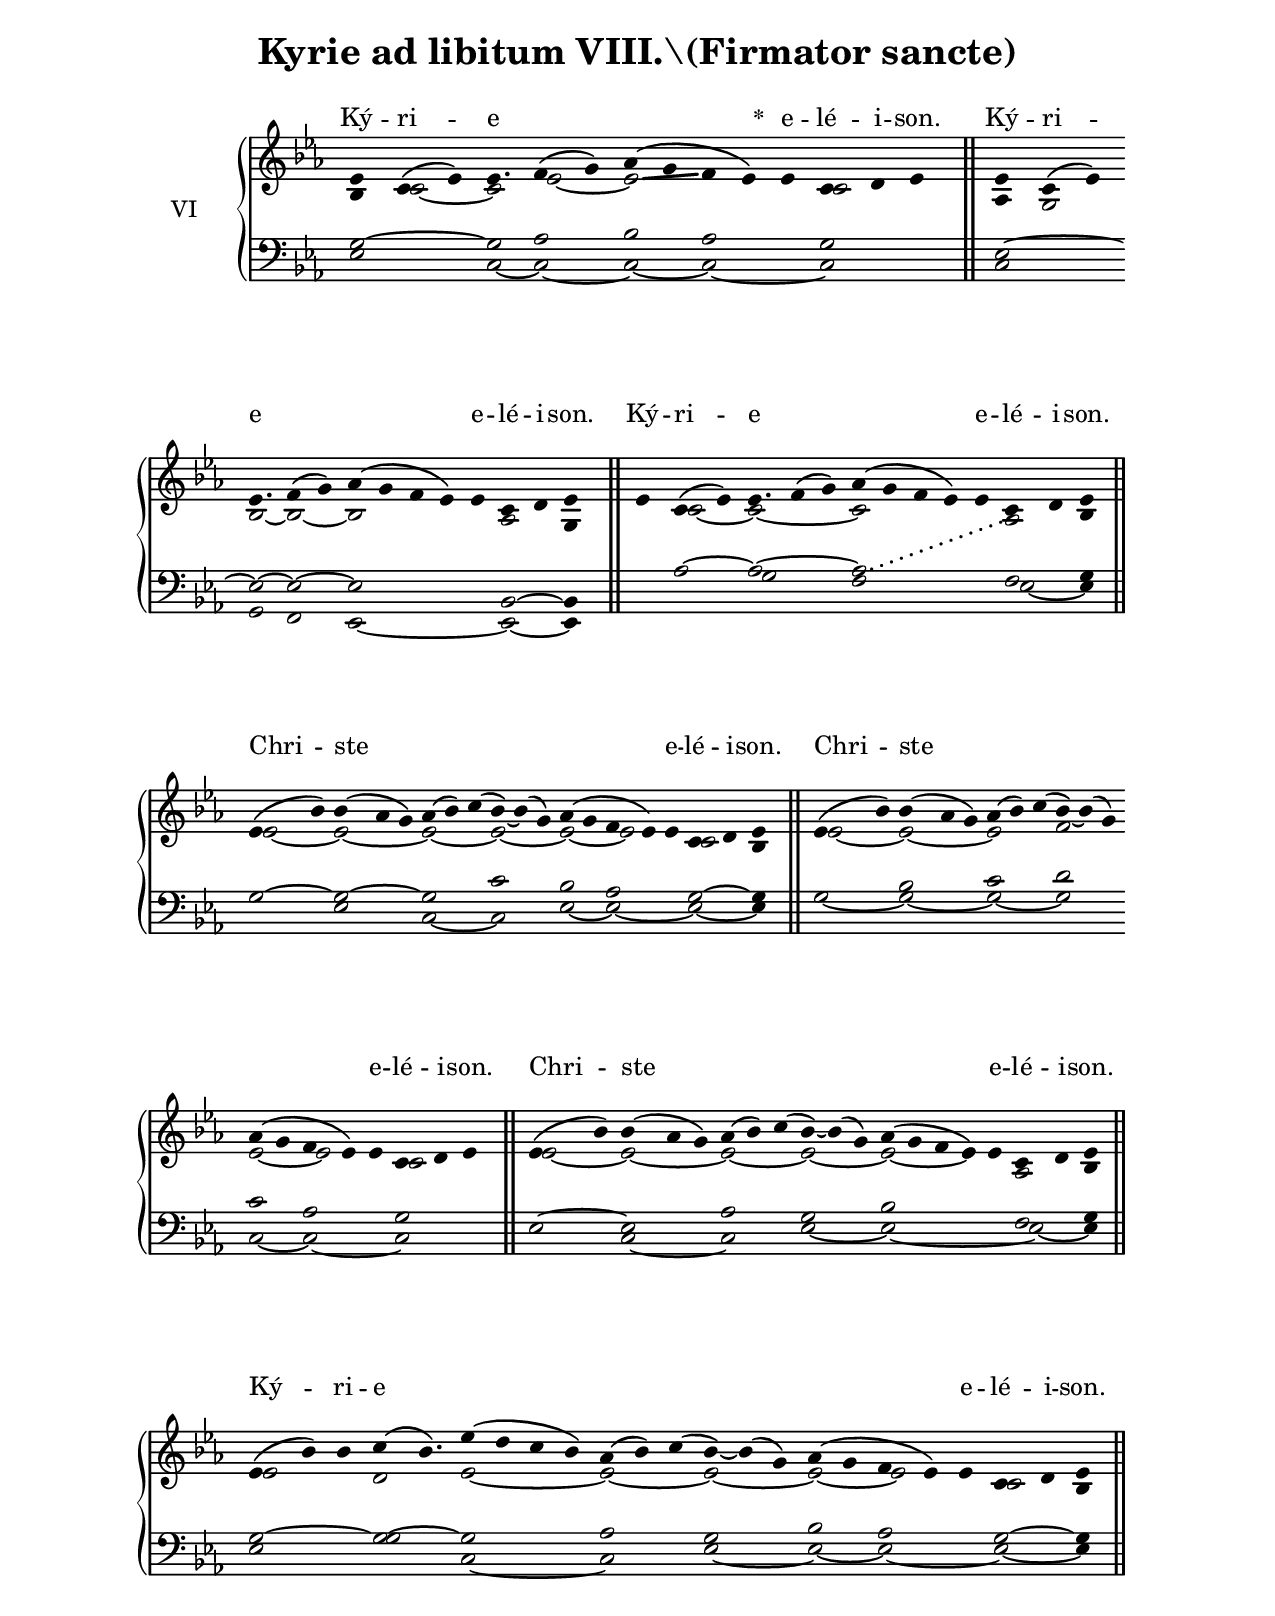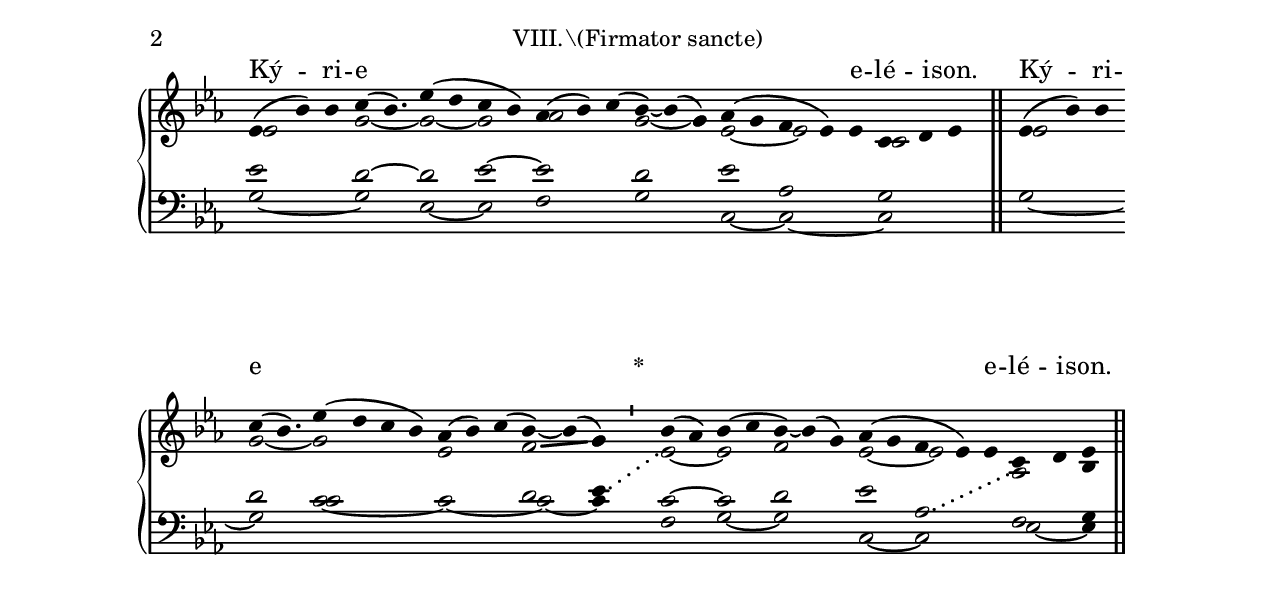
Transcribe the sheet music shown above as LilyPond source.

\version "2.18"
\include "gregorian.ly"
\include "noh2.ily"

%Page reference: page v.134
%(volume.page)

global = {
 \key ees \major
 \cadenzaOn 
 \override Glissando #'thickness = #2.0
}

\header {
  title = \markup \center-column {"Kyrie ad libitum VIII.\\(Firmator sancte)" \vspace #1 }
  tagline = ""
  composer = ""
}

\paper {
 #(include-special-characters)
  oddHeaderMarkup = \markup \fill-line {
    \line {}
    \center-column {
      \on-the-fly #first-page     " "
      \on-the-fly #not-first-page "VIII. (Firmator sancte)"
    }
    \line { \on-the-fly #print-page-number-check-first \fromproperty #'page:page-number-string }
  }
  evenHeaderMarkup = \markup \fill-line {
    \line { \on-the-fly #print-page-number-check-first \fromproperty #'page:page-number-string }
    \center-column { "VIII.\\(Firmator sancte)" }
    \line {}
  }
}

chantText = \lyricmode {
Ký -- ri -- e _ _ 
\set stanza = " * " e -- lé -- i -- son. 
Ký -- ri -- e _ _ e -- lé -- i -- son. 
Ký -- ri -- e _ _ e -- lé -- i -- son. 
Chri -- ste _ _ _ e -- lé -- i -- son. 
Chri -- ste _ _ _ e -- lé -- i -- son. 
Chri -- ste _ _ _ e -- lé -- i -- son. 
Ký -- ri -- e _ _ _ _ e -- lé -- i -- son. 
Ký -- ri -- e _ _ _ _ e -- lé -- i -- son. 
Ký -- ri -- e _ _ _ 
\set stanza = " * " _ _ _ e -- lé -- i -- son. }

chantMusic = {
\tieDown   ees'4 c'4 ( ees'4)  ees'4. f'4 ( g'4) aes'4 ( g'4 f'4 ees'4)  ees'4 c'4 d'4 ees'4 \finalis
  ees'4 c'4 ( ees'4) \forceBreak
  ees'4. f'4 ( g'4) aes'4 ( g'4 f'4 ees'4)  ees'4 c'4 d'4 ees'4 \finalis
  ees'4 c'4 ( ees'4)  ees'4. f'4 ( g'4) aes'4 ( g'4 f'4 ees'4) ees'4 c'4 d'4 ees'4 \finalis
 \forceBreak
 ees'4 ( bes'4)  bes'4 ( aes'4 g'4) aes'4 ( bes'4) c''4 ( bes'4) ~ bes'4 ( g'4) aes'4 ( g'4 f'4 ees'4) ees'4 c'4 d'4 ees'4 \finalis
 ees'4 ( bes'4)  bes'4 ( aes'4 g'4) aes'4 ( bes'4) c''4 ( bes'4) ~ bes'4 ( g'4) \forceBreak
 aes'4 ( g'4 f'4 ees'4) ees'4 c'4 d'4 ees'4 \finalis
 ees'4 ( bes'4)  bes'4 ( aes'4 g'4) aes'4 ( bes'4) c''4 ( bes'4) ~ bes'4 ( g'4) aes'4 ( g'4 f'4 ees'4) ees'4 c'4 d'4 ees'4 \finalis
 \forceBreak
 ees'4 ( bes'4) bes'4 c''4 ( bes'4.) ees''4 ( d''4 c''4 bes'4)  aes'4 ( bes'4) c''4 ( bes'4) ~ bes'4 ( g'4) aes'4 ( g'4 f'4 ees'4) ees'4 c'4 d'4 ees'4 \finalis
 \forceBreak
 ees'4 ( bes'4) bes'4 c''4 ( bes'4.) ees''4 ( d''4 c''4 bes'4)  aes'4 ( bes'4) c''4 ( bes'4) ~ bes'4 ( g'4) aes'4 ( g'4 f'4 ees'4) ees'4 c'4 d'4 ees'4 \finalis
 ees'4 ( bes'4) bes'4 \forceBreak
 c''4 ( bes'4.) ees''4 ( d''4 c''4 bes'4)  aes'4 ( bes'4) c''4 ( bes'4) ~ bes'4 ( g'4) \divisioMinima
  bes'4 ( aes'4) bes'4 ( c''4 bes'4) ~ bes'4 ( g'4) aes'4 ( g'4 f'4 ees'4) ees'4 c'4 d'4 ees'4 \finalis

}

altoMusic = {
bes4 c'2 ~ c'2*3/4 ees'2 ~ ees'2 -\tweak Glissando.Y-offset #-0.8 \glissando f'4 r2 c'2*3/2 aes4 g2 bes2*3/4 ~ bes2 ~ bes2*5/2 aes2 g4 \finalis r4 c'2 ~ c'2*7/4 ~ c'2*5/2 aes2 bes4 \finalis
ees'2 ~ ees'2*3/2 ~ ees'2*3/2 ~ ees'2*3/2 ~ ees'2 ~ ees'2*3/2 c'2 bes4 \finalis
ees'2 ~ ees'2*3/2 ~ ees'2*3/2 f'2*3/2 ees'2 ~ ees'2*3/2 c'2*3/2 \finalis
ees'2 ~ ees'2*3/2 ~ ees'2*3/2 ~ ees'2*3/2 ~ ees'2*3/2 ~ ees'4 r4 aes2 bes4 \finalis
ees'2*3/2 d'2*5/4 ees'2*4/2 ~ ees'2*3/2 ~ ees'2*3/2 ~ ees'2 ~ ees'2*3/2 c'2 bes4 \finalis
ees'2*3/2 g'2*5/4 ~ g'2 ~ g'2 aes'2*3/2 g'2 ~ g'4 ees'2 ~ ees'2*3/2 c'2*3/2 \finalis
ees'2*3/2 g'2*5/4 ~ g'2*4/2 ees'2*3/2 f'2 -\tweak Glissando.Y-offset #-0.8 \glissando g'4 ees'2 ~ ees'2 f'2*3/2 ees'2 ~ ees'2*3/2 aes2 bes4 \finalis
}

tenorMusic = {
g2*3/2 ~ g2*3/4 aes2 bes2 aes2*3/2 g2*3/2 ees2*3/2 ~ ees2*3/4 ~ ees2 ~ ees2*5/2 bes,2 ~ bes,4 \finalis r4 aes2 ~ aes2*7/4 ~ aes2*5/2 f2 g4 \finalis
g2 ~ g2*3/2 ~ g2*3/2 c'2*3/2 bes2 aes2*3/2 g2 ~ g4 \finalis
r2 bes2*3/2 c'2*3/2 d'2*3/2 c'2 aes2*3/2 g2*3/2 \finalis
ees2 ~ ees2*3/2 aes2*3/2 g2*3/2 bes2*5/2 f2 g4 \finalis
g2*3/2 ~ g2*5/4 ~ g2*4/2 aes2*3/2 g2*3/2 bes2 aes2*3/2 g2 ~ g4 \finalis
ees'2*3/2 d'2*5/4 ~ d'2 ees'2 ~ ees'2*3/2 d'2*3/2 ees'2 aes2*3/2 g2*3/2 \finalis
r2*3/2 d'2*5/4 \shiftRight c'2*4/2 r2*3/2 d'2 ees'4 c'2 ~ c'2 d'2*3/2 ees'2 aes2*3/2 f2 g4 \finalis
}

bassMusic = {
ees2*3/2 c2*3/4 ~ c2 ~ c2 ~ c2*3/2 ~ c2*3/2 c2*3/2 g,2*3/4 f,2 ees,2*5/2 ~ ees,2 ~ ees,4 \finalis r4 r2 g2*7/4 f2*5/2 ees2 ~ ees4 \finalis
r2 ees2*3/2 c2*3/2 ~ c2*3/2 ees2 ~ ees2*3/2 ~ ees2 ~ ees4 \finalis
g2 ~ g2*3/2 ~ g2*3/2 ~ g2*3/2 c2 ~ c2*3/2 ~ c2*3/2 \finalis
r2 c2*3/2 ~ c2*3/2 ees2*3/2 ~ ees2*5/2 ~ ees2 ~ ees4 \finalis
ees2*3/2 \shiftRight g2*5/4 c2*4/2 ~ c2*3/2 ees2*3/2 ~ ees2 ~ ees2*3/2 ~ ees2 ~ ees4 \finalis
g2*3/2 ~ g2*5/4 ees2 ~ ees2 f2*3/2 g2*3/2 c2 ~ c2*3/2 ~ c2*3/2 \finalis
g2*3/2 ~ g2*5/4 c'2*4/2 ~ c'2*3/2 ~ c'2 ~ c'4 f2 g2 ~ g2*3/2 c2 ~ c2*3/2 ees2 ~ ees4 \finalis
}

voiceLines = {
\voiceLineStyle


s2*71/4
\allowVoiceLineBreak
\voiceLine "down" "up" aes2*5/2 aes2*1/2


s2*241/4
\allowVoiceLineBreak
\voiceLine "down" "up" ees'2*1/2 ees'2*1/2


s2*8/2
\allowVoiceLineBreak
\voiceLine "down" "up" aes2*3/2 aes2*1/2


}

\score{
  <<
    \new GrandStaff <<
      \set GrandStaff.autoBeaming = ##f
      \set GrandStaff.instrumentName = \markup \center-column {
        "VI"
      }
      \new Staff = up <<
        \new Voice = "chant" {
          \voiceOne \global \chantMusic
        }
        \new Voice {
          \voiceTwo \global \altoMusic
        }
      >>

      \new Staff = down <<
        \clef bass
        \new Voice {
          \voiceOne \global \tenorMusic
        }
        \new Voice {
          \voiceTwo \global \bassMusic
        }
	\new Voice {
        \voiceThree \global \voiceLines
        }
      >>
    >>
    \new Lyrics \lyricsto chant {
      \chantText
    }
  >>
  \layout{
  }
  \midi{
    \tempo 4 = 125
  }
}
